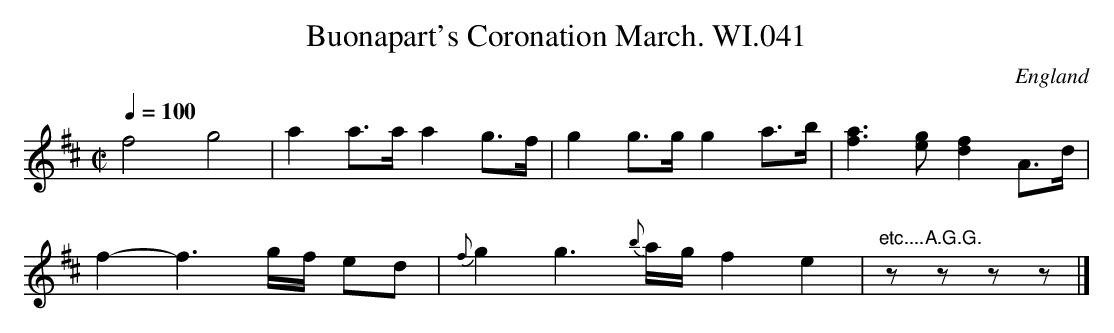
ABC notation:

X:1
T:Buonapart's Coronation March. WI.041
M:C|
L:1/8
Q:1/4=100
O:England
K:D major
f4 g4|a2a>a  a2g>f|g2g>g g2a>b|[f3a3][eg] [f2d2] A>d|!
f2-f3g/f/ ed|{f}g2g3{b}a/g/ f2e2|"etc....A.G.G."zzzz|]
